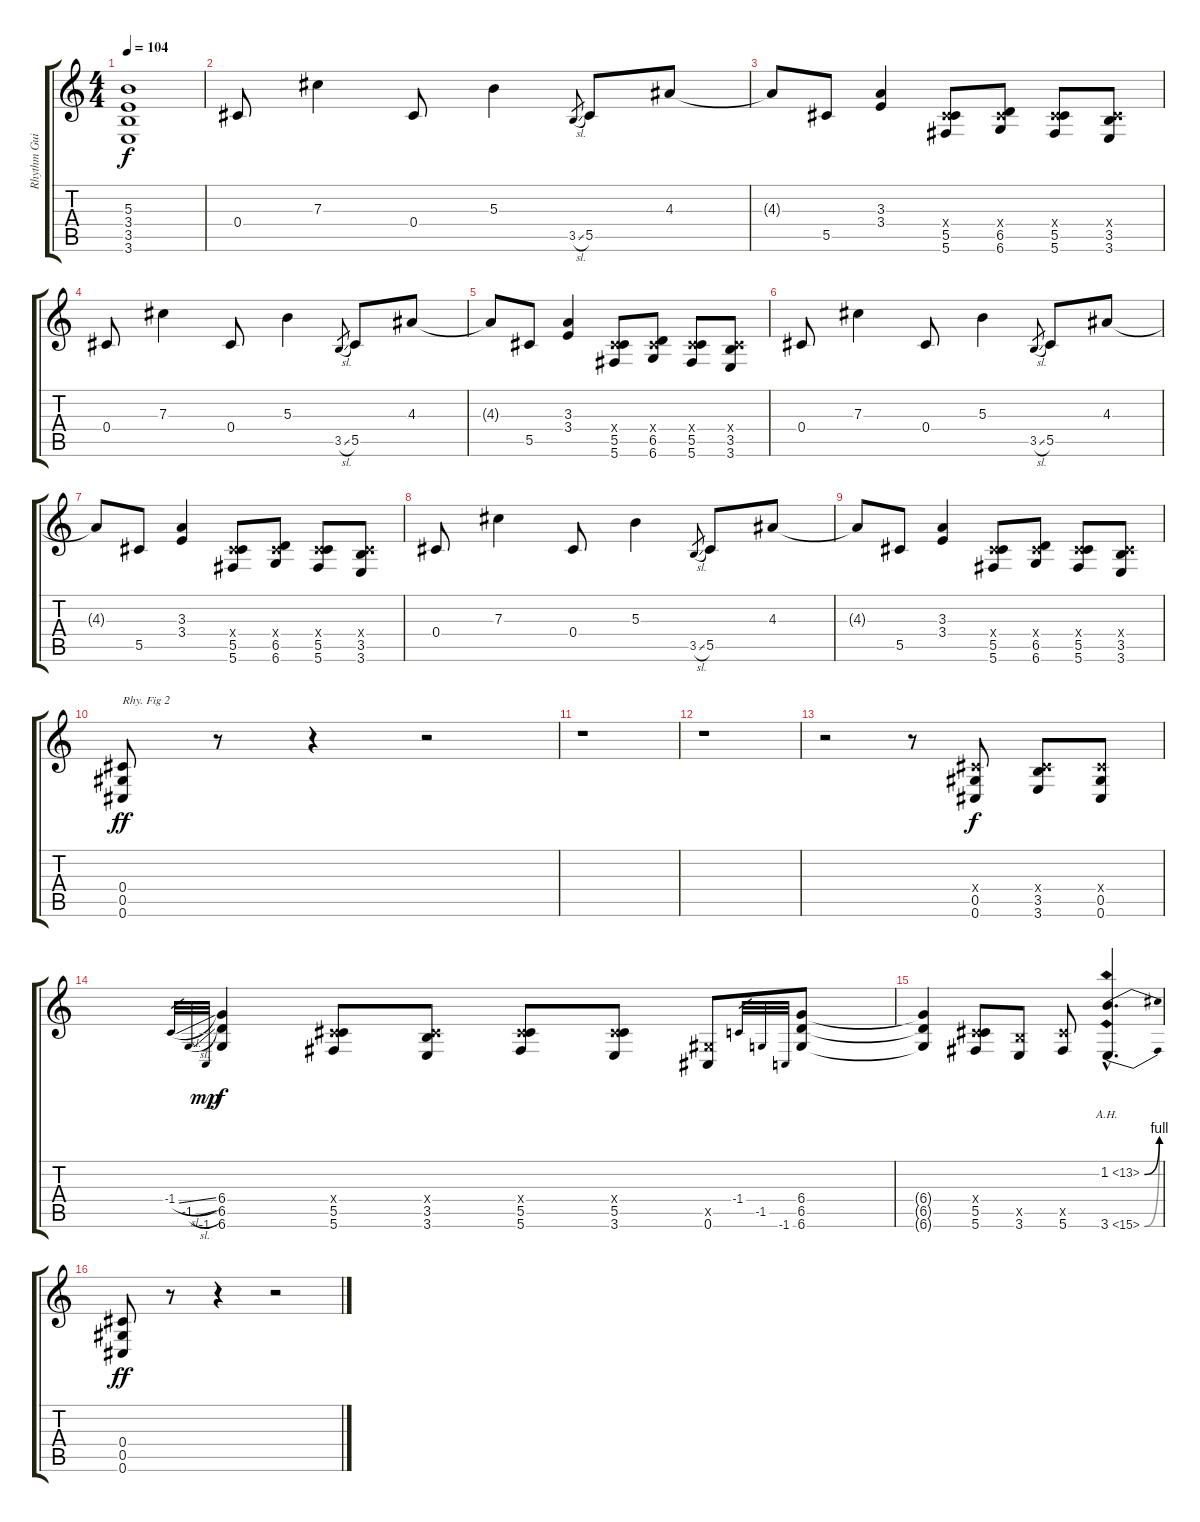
\track ("Rhythm Guitar 2" "Rhythm Gui") {instrument distortionguitar}
\staff {score tabs}
\tuning (Eb4 Bb3 Gb3 Db3 Ab2 Db2) {hide}
\ts (4 4)
\tempo 104
\clef g2
\ks c
(5.3 3.4 3.5 3.6).1{dy f} |
0.4.8 7.3.4 0.4.8 5.3.4 3.5{sl}.8{gr} 5.5.8 4.3.8 |
4.3{t}.8 5.5.8 (3.3 3.4).4 (0.4{x} 5.5 5.6).8 (0.4{x} 6.5 6.6).8 (0.4{x} 5.5 5.6).8 (0.4{x} 3.5 3.6).8 |
0.4.8 7.3.4 0.4.8 5.3.4 3.5{sl}.8{gr} 5.5.8 4.3.8 |
4.3{t}.8 5.5.8 (3.3 3.4).4 (0.4{x} 5.5 5.6).8 (0.4{x} 6.5 6.6).8 (0.4{x} 5.5 5.6).8 (0.4{x} 3.5 3.6).8 |
0.4.8 7.3.4 0.4.8 5.3.4 3.5{sl}.8{gr} 5.5.8 4.3.8 |
4.3{t}.8 5.5.8 (3.3 3.4).4 (0.4{x} 5.5 5.6).8 (0.4{x} 6.5 6.6).8 (0.4{x} 5.5 5.6).8 (0.4{x} 3.5 3.6).8 |
0.4.8 7.3.4 0.4.8 5.3.4 3.5{sl}.8{gr} 5.5.8 4.3.8 |
4.3{t}.8 5.5.8 (3.3 3.4).4 (0.4{x} 5.5 5.6).8 (0.4{x} 6.5 6.6).8 (0.4{x} 5.5 5.6).8 (0.4{x} 3.5 3.6).8 |
(0.4 0.5 0.6).8{txt "Rhy. Fig 2" dy ff} r.8 r.4 r.2 |
r.1 |
r.1 |
r.2 r.8 (0.4{x} 0.5 0.6).8{dy f} (0.4{x} 3.5 3.6).8 (0.4{x} 0.5 0.6).8 |
-1.4{sl}.32{gr} -1.5{sl}.32{gr} -1.6.32{gr dy mp} (6.4 6.5 6.6).4{dy f} (0.4{x} 5.5 5.6).8 (0.4{x} 3.5 3.6).8 (0.4{x} 5.5 5.6).8 (0.4{x} 5.5 3.6).8 (0.5{x} 0.6).8 -1.4.32{gr} -1.5.32{gr} -1.6.32{gr} (6.4 6.5 6.6).8 |
(6.4{t} 6.5{t} 6.6{t}).4 (0.4{x} 5.5 5.6).8 (3.5{x} 3.6).8 (5.5{x} 5.6).8 (1.2{be (bend 0 0 60 4) ah 12 hac} 3.6{be (bend 0 0 60 4) ah 12 hac}).4{d} |
(0.4 0.5 0.6).8{dy ff} r.8 r.4 r.2
